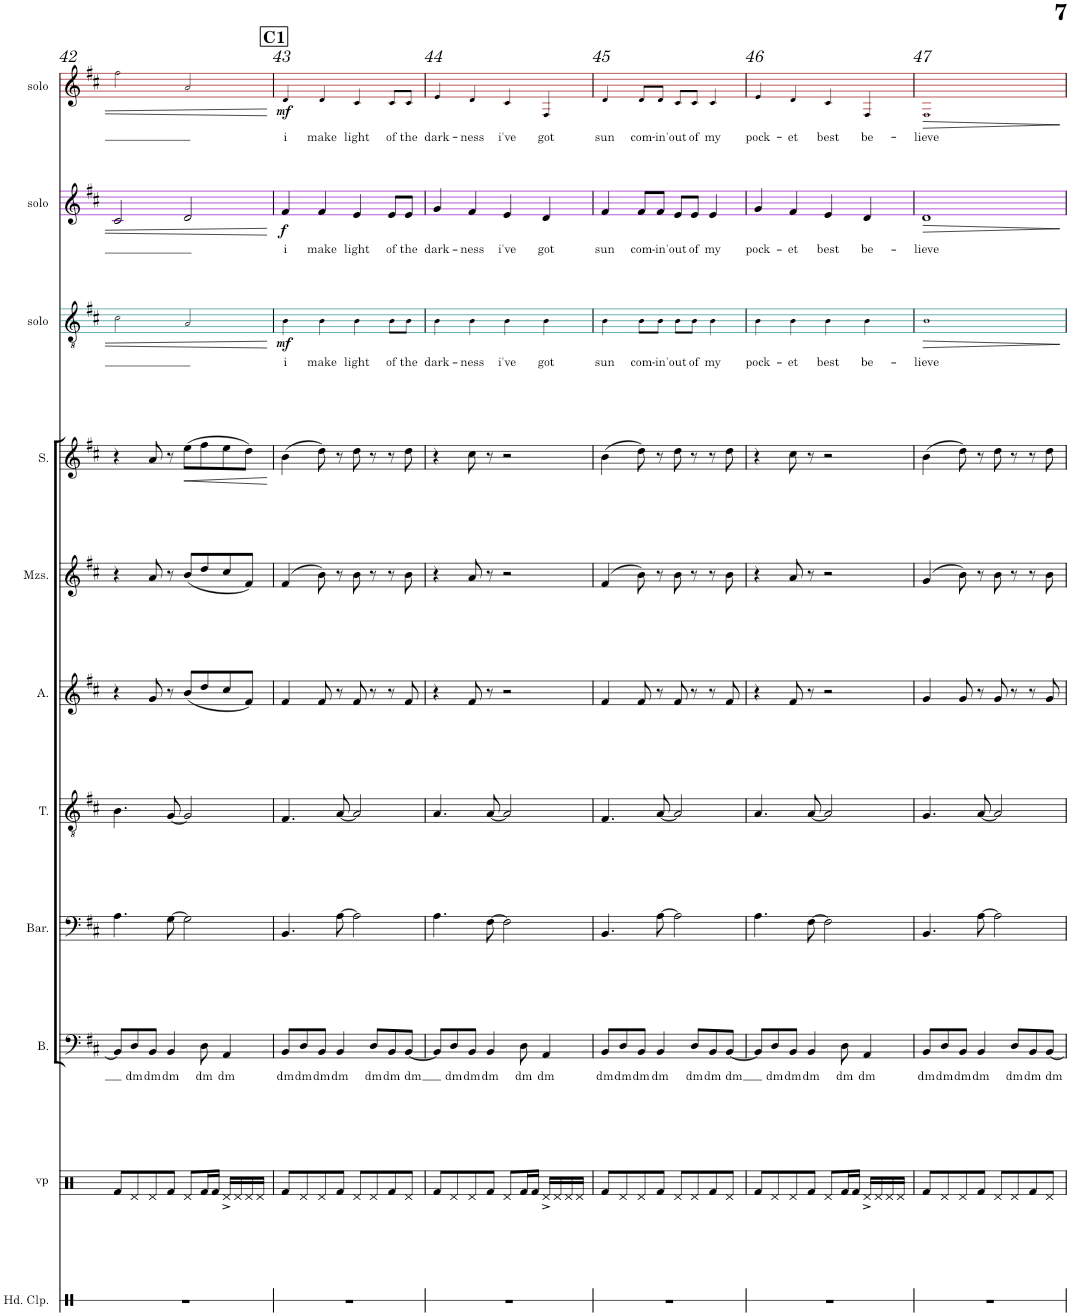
**kern	**kern	**kern	**text	**kern	**kern	**kern	**kern	**kern	**dynam	**kern	**text	**dynam	**kern	**text	**dynam	**kern	**text	**dynam
*part11	*part10	*part9	*part9	*part8	*part7	*part6	*part5	*part4	*part4	*part3	*part3	*part3	*part2	*part2	*part2	*part1	*part1	*part1
*staff11	*staff10	*staff9	*staff9	*staff8	*staff7	*staff6	*staff5	*staff4	*staff4	*staff3	*staff3	*staff3	*staff2	*staff2	*staff2	*staff1	*staff1	*staff1
*I"Hand Clap	*I"vp	*I"Bass	*	*I"Baritone	*I"Tenor	*I"Alto	*I"Mezzo-soprano	*I"Soprano	*	*I"solo	*	*	*I"solo	*	*	*I"solo	*	*
*I'Hd. Clp.	*I'vp	*I'B.	*	*I'Bar.	*I'T.	*I'A.	*I'Mzs.	*I'S.	*	*I'solo	*	*	*I'solo	*	*	*I'solo	*	*
!!LO:PB:g=z
*clefX	*clefX	*clefF4	*	*clefF4	*clefGv2	*clefG2	*clefG2	*clefG2	*	*clefGv2	*	*	*clefG2	*	*	*clefG2	*	*
*k[]	*k[]	*k[f#c#]	*	*k[f#c#]	*k[f#c#]	*k[f#c#]	*k[f#c#]	*k[f#c#]	*	*k[f#c#]	*	*	*k[f#c#]	*	*	*k[f#c#]	*	*
*M4/4	*M4/4	*M4/4	*	*M4/4	*M4/4	*M4/4	*M4/4	*M4/4	*	*M4/4	*	*	*M4/4	*	*	*M4/4	*	*
=42	=42	=42	=42	=42	=42	=42	=42	=42	=42	=42	=42	=42	=42	=42	=42	=42	=42	=42
1r	8Rf/L	8BB/L]	.	4.A\	4.B\	4r	4r	4r	.	2c#!\	.	.	2c#/	.	.	2ff#!\	.	.
!	!	!	!LO:LY:b	!	!	!	!	!	!	!	!	!	!	!	!	!	!	!
.	8Rd/	8D/	dm	.	.	.	.	.	.	.	.	.	.	.	.	.	.	.
!	!	!	!LO:LY:b	!	!	!	!	!	!	!	!	!	!	!	!	!	!	!
.	8Rd/	8BB/J	dm	.	.	8g/	8a/	8a/	.	.	.	.	.	.	.	.	.	.
!	!	!	!LO:LY:b	!	!	!	!	!	!	!	!	!	!	!	!	!	!	!
.	8Rf/J	4BB/	dm	[8G\	[8G/	8r	8r	8r	.	.	.	.	.	.	.	.	.	.
!	!	!	!	!	!	!	!	!	!LO:HP:b	!	!	!	!	!	!	!	!	!
.	8Rd/L	.	.	2G\]	2G/]	(8b/L	(8b/L	(8ee\L	<	2A!/	.	.	2d/	.	.	2a!/	.	.
!	!	!	!LO:LY:b	!	!	!	!	!	!	!	!	!	!	!	!	!	!	!
.	16Rf/L	8D\	dm	.	.	8dd/	8dd/	8ff#\	.	.	.	.	.	.	.	.	.	.
.	16Rf/JJ	.	.	.	.	.	.	.	.	.	.	.	.	.	.	.	.	.
!	!	!	!LO:LY:b	!	!	!	!	!	!	!	!	!	!	!	!	!	!	!
.	16Rd^/LL	4AA/	dm	.	.	8cc#/	8cc#/	8ee\	.	.	.	.	.	.	.	.	.	.
.	16Rd/	.	.	.	.	.	.	.	.	.	.	.	.	.	.	.	.	.
.	16Rd/	.	.	.	.	8f#/J)	8f#/J)	8dd\J)	.	.	.	.	.	.	.	.	.	.
.	16Rd/JJ	.	.	.	.	.	.	.	.	.	.	.	.	.	.	.	.	.
.	.	.	.	.	.	.	.	.	[	.	.	.	.	.	.	.	.	.
!!LO:REH:place=s1:a:B:cj:fs=14:t=C1
=43	=43	=43	=43	=43	=43	=43	=43	=43	=43	=43	=43	=43	=43	=43	=43	=43	=43	=43
!	!	!	!LO:LY:b	!	!	!	!	!	!	!	!LO:LY:b	!LO:DY:b	!	!LO:LY:b	!LO:DY:b	!	!LO:LY:b	!LO:DY:b
1r	8Rf/L	8BB/L	dm	4.BB/	4.F#/	4f#/	(4f#/	(4b\	.	4B!\	i	mf	4f#/	i	f	4d!/	i	mf
!	!	!	!LO:LY:b	!	!	!	!	!	!	!	!	!	!	!	!	!	!	!
.	8Rd/	8D/	dm	.	.	.	.	.	.	.	.	.	.	.	.	.	.	.
!	!	!	!LO:LY:b	!	!	!	!	!	!	!	!LO:LY:b	!	!	!LO:LY:b	!	!	!LO:LY:b	!
.	8Rd/	8BB/J	dm	.	.	8f#/	8b\)	8dd\)	.	4B!\	make	.	4f#/	make	.	4d!/	make	.
!	!	!	!LO:LY:b	!	!	!	!	!	!	!	!	!	!	!	!	!	!	!
.	8Rf/J	4BB/	dm	[8A\	[8A/	8r	8r	8r	.	.	.	.	.	.	.	.	.	.
!	!	!	!	!	!	!	!	!	!	!	!LO:LY:b	!	!	!LO:LY:b	!	!	!LO:LY:b	!
.	8Rd/L	.	.	2A\]	2A/]	8f#/	8b\	8dd\	.	4B!\	light	.	4e/	light	.	4c#!/	light	.
!	!	!	!LO:LY:b	!	!	!	!	!	!	!	!	!	!	!	!	!	!	!
.	8Rd/	8D/L	dm	.	.	8r	8r	8r	.	.	.	.	.	.	.	.	.	.
!	!	!	!LO:LY:b	!	!	!	!	!	!	!	!LO:LY:b	!	!	!LO:LY:b	!	!	!LO:LY:b	!
.	8Rf/	8BB/	dm	.	.	8r	8r	8r	.	8B!\L	of	.	8e/L	of	.	8c#!/L	of	.
!	!	!	!LO:LY:b	!	!	!	!	!	!	!	!LO:LY:b	!	!	!LO:LY:b	!	!	!LO:LY:b	!
.	8Rd/J	[8BB/J	dm	.	.	8f#/	8b\	8dd\	.	8B!\J	the	.	8e/J	the	.	8c#!/J	the	.
=44	=44	=44	=44	=44	=44	=44	=44	=44	=44	=44	=44	=44	=44	=44	=44	=44	=44	=44
!	!	!	!	!	!	!	!	!	!	!	!LO:LY:b	!	!	!LO:LY:b	!	!	!LO:LY:b	!
1r	8Rf/L	8BB/L]	.	4.A\	4.A/	4r	4r	4r	.	4B!\	dark-	.	4g/	dark-	.	4e!/	dark-	.
!	!	!	!LO:LY:b	!	!	!	!	!	!	!	!	!	!	!	!	!	!	!
.	8Rd/	8D/	dm	.	.	.	.	.	.	.	.	.	.	.	.	.	.	.
!	!	!	!LO:LY:b	!	!	!	!	!	!	!	!LO:LY:b	!	!	!LO:LY:b	!	!	!LO:LY:b	!
.	8Rd/	8BB/J	dm	.	.	8f#/	8a/	8cc#\	.	4B!\	-ness	.	4f#/	-ness	.	4d!/	-ness	.
!	!	!	!LO:LY:b	!	!	!	!	!	!	!	!	!	!	!	!	!	!	!
.	8Rf/J	4BB/	dm	[8F#\	[8A/	8r	8r	8r	.	.	.	.	.	.	.	.	.	.
!	!	!	!	!	!	!	!	!	!	!	!LO:LY:b	!	!	!LO:LY:b	!	!	!LO:LY:b	!
.	8Rd/L	.	.	2F#\]	2A/]	2r	2r	2r	.	4B!\	i've	.	4e/	i've	.	4c#!/	i've	.
!	!	!	!LO:LY:b	!	!	!	!	!	!	!	!	!	!	!	!	!	!	!
.	16Rf/L	8D\	dm	.	.	.	.	.	.	.	.	.	.	.	.	.	.	.
.	16Rf/JJ	.	.	.	.	.	.	.	.	.	.	.	.	.	.	.	.	.
!	!	!	!LO:LY:b	!	!	!	!	!	!	!	!LO:LY:b	!	!	!LO:LY:b	!	!	!LO:LY:b	!
.	16Rd^/LL	4AA/	dm	.	.	.	.	.	.	4B!\	got	.	4d/	got	.	4F#!/	got	.
.	16Rd/	.	.	.	.	.	.	.	.	.	.	.	.	.	.	.	.	.
.	16Rd/	.	.	.	.	.	.	.	.	.	.	.	.	.	.	.	.	.
.	16Rd/JJ	.	.	.	.	.	.	.	.	.	.	.	.	.	.	.	.	.
=45	=45	=45	=45	=45	=45	=45	=45	=45	=45	=45	=45	=45	=45	=45	=45	=45	=45	=45
!	!	!	!LO:LY:b	!	!	!	!	!	!	!	!LO:LY:b	!	!	!LO:LY:b	!	!	!LO:LY:b	!
1r	8Rf/L	8BB/L	dm	4.BB/	4.F#/	4f#/	(4f#/	(4b\	.	4B!\	sun	.	4f#/	sun	.	4d!/	sun	.
!	!	!	!LO:LY:b	!	!	!	!	!	!	!	!	!	!	!	!	!	!	!
.	8Rd/	8D/	dm	.	.	.	.	.	.	.	.	.	.	.	.	.	.	.
!	!	!	!LO:LY:b	!	!	!	!	!	!	!	!LO:LY:b	!	!	!LO:LY:b	!	!	!LO:LY:b	!
.	8Rd/	8BB/J	dm	.	.	8f#/	8b\)	8dd\)	.	8B!\L	com-	.	8f#/L	com-	.	8d!/L	com-	.
!	!	!	!LO:LY:b	!	!	!	!	!	!	!	!LO:LY:b	!	!	!LO:LY:b	!	!	!LO:LY:b	!
.	8Rf/J	4BB/	dm	[8A\	[8A/	8r	8r	8r	.	8B!\J	-in'	.	8f#/J	-in'	.	8d!/J	-in'	.
!	!	!	!	!	!	!	!	!	!	!	!LO:LY:b	!	!	!LO:LY:b	!	!	!LO:LY:b	!
.	8Rd/L	.	.	2A\]	2A/]	8f#/	8b\	8dd\	.	8B!\L	out	.	8e/L	out	.	8c#!/L	out	.
!	!	!	!LO:LY:b	!	!	!	!	!	!	!	!LO:LY:b	!	!	!LO:LY:b	!	!	!LO:LY:b	!
.	8Rd/	8D/L	dm	.	.	8r	8r	8r	.	8B!\J	of	.	8e/J	of	.	8c#!/J	of	.
!	!	!	!LO:LY:b	!	!	!	!	!	!	!	!LO:LY:b	!	!	!LO:LY:b	!	!	!LO:LY:b	!
.	8Rf/	8BB/	dm	.	.	8r	8r	8r	.	4B!\	my	.	4e/	my	.	4c#!/	my	.
!	!	!	!LO:LY:b	!	!	!	!	!	!	!	!	!	!	!	!	!	!	!
.	8Rd/J	[8BB/J	dm	.	.	8f#/	8b\	8dd\	.	.	.	.	.	.	.	.	.	.
=46	=46	=46	=46	=46	=46	=46	=46	=46	=46	=46	=46	=46	=46	=46	=46	=46	=46	=46
!	!	!	!	!	!	!	!	!	!	!	!LO:LY:b	!	!	!LO:LY:b	!	!	!LO:LY:b	!
1r	8Rf/L	8BB/L]	.	4.A\	4.A/	4r	4r	4r	.	4B!\	pock-	.	4g/	pock-	.	4e!/	pock-	.
!	!	!	!LO:LY:b	!	!	!	!	!	!	!	!	!	!	!	!	!	!	!
.	8Rd/	8D/	dm	.	.	.	.	.	.	.	.	.	.	.	.	.	.	.
!	!	!	!LO:LY:b	!	!	!	!	!	!	!	!LO:LY:b	!	!	!LO:LY:b	!	!	!LO:LY:b	!
.	8Rd/	8BB/J	dm	.	.	8f#/	8a/	8cc#\	.	4B!\	-et	.	4f#/	-et	.	4d!/	-et	.
!	!	!	!LO:LY:b	!	!	!	!	!	!	!	!	!	!	!	!	!	!	!
.	8Rf/J	4BB/	dm	[8F#\	[8A/	8r	8r	8r	.	.	.	.	.	.	.	.	.	.
!	!	!	!	!	!	!	!	!	!	!	!LO:LY:b	!	!	!LO:LY:b	!	!	!LO:LY:b	!
.	8Rd/L	.	.	2F#\]	2A/]	2r	2r	2r	.	4B!\	best	.	4e/	best	.	4c#!/	best	.
!	!	!	!LO:LY:b	!	!	!	!	!	!	!	!	!	!	!	!	!	!	!
.	16Rf/L	8D\	dm	.	.	.	.	.	.	.	.	.	.	.	.	.	.	.
.	16Rf/JJ	.	.	.	.	.	.	.	.	.	.	.	.	.	.	.	.	.
!	!	!	!LO:LY:b	!	!	!	!	!	!	!	!LO:LY:b	!	!	!LO:LY:b	!	!	!LO:LY:b	!
.	16Rd^/LL	4AA/	dm	.	.	.	.	.	.	4B!\	be-	.	4d/	be-	.	4F#!/	be-	.
.	16Rd/	.	.	.	.	.	.	.	.	.	.	.	.	.	.	.	.	.
.	16Rd/	.	.	.	.	.	.	.	.	.	.	.	.	.	.	.	.	.
.	16Rd/JJ	.	.	.	.	.	.	.	.	.	.	.	.	.	.	.	.	.
=47	=47	=47	=47	=47	=47	=47	=47	=47	=47	=47	=47	=47	=47	=47	=47	=47	=47	=47
!	!	!	!LO:LY:b	!	!	!	!	!	!	!	!LO:LY:b	!LO:HP:b	!	!LO:LY:b	!LO:HP:b	!	!LO:LY:b	!LO:HP:b
1r	8Rf/L	8BB/L	dm	4.BB/	4.G/	4g/	(4g/	(4b\	.	1B!	-lieve	>	1d	-lieve	>	1F#!	-lieve	>
!	!	!	!LO:LY:b	!	!	!	!	!	!	!	!	!	!	!	!	!	!	!
.	8Rd/	8D/	dm	.	.	.	.	.	.	.	.	.	.	.	.	.	.	.
!	!	!	!LO:LY:b	!	!	!	!	!	!	!	!	!	!	!	!	!	!	!
.	8Rd/	8BB/J	dm	.	.	8g/	8b\)	8dd\)	.	.	.	.	.	.	.	.	.	.
!	!	!	!LO:LY:b	!	!	!	!	!	!	!	!	!	!	!	!	!	!	!
.	8Rf/J	4BB/	dm	[8A\	[8A/	8r	8r	8r	.	.	.	.	.	.	.	.	.	.
.	8Rd/L	.	.	2A\]	2A/]	8g/	8b\	8dd\	.	.	.	.	.	.	.	.	.	.
!	!	!	!LO:LY:b	!	!	!	!	!	!	!	!	!	!	!	!	!	!	!
.	8Rd/	8D/L	dm	.	.	8r	8r	8r	.	.	.	.	.	.	.	.	.	.
!	!	!	!LO:LY:b	!	!	!	!	!	!	!	!	!	!	!	!	!	!	!
.	8Rf/	8BB/	dm	.	.	8r	8r	8r	.	.	.	.	.	.	.	.	.	.
!	!	!	!LO:LY:b	!	!	!	!	!	!	!	!	!	!	!	!	!	!	!
.	8Rd/J	[8BB/J	dm	.	.	8g/	8b\	8dd\	.	.	.	.	.	.	.	.	.	.
.	.	.	.	.	.	.	.	.	.	.	.	]	.	.	]	.	.	]
=	=	=	=	=	=	=	=	=	=	=	=	=	=	=	=	=	=	=
*-	*-	*-	*-	*-	*-	*-	*-	*-	*-	*-	*-	*-	*-	*-	*-	*-	*-	*-
